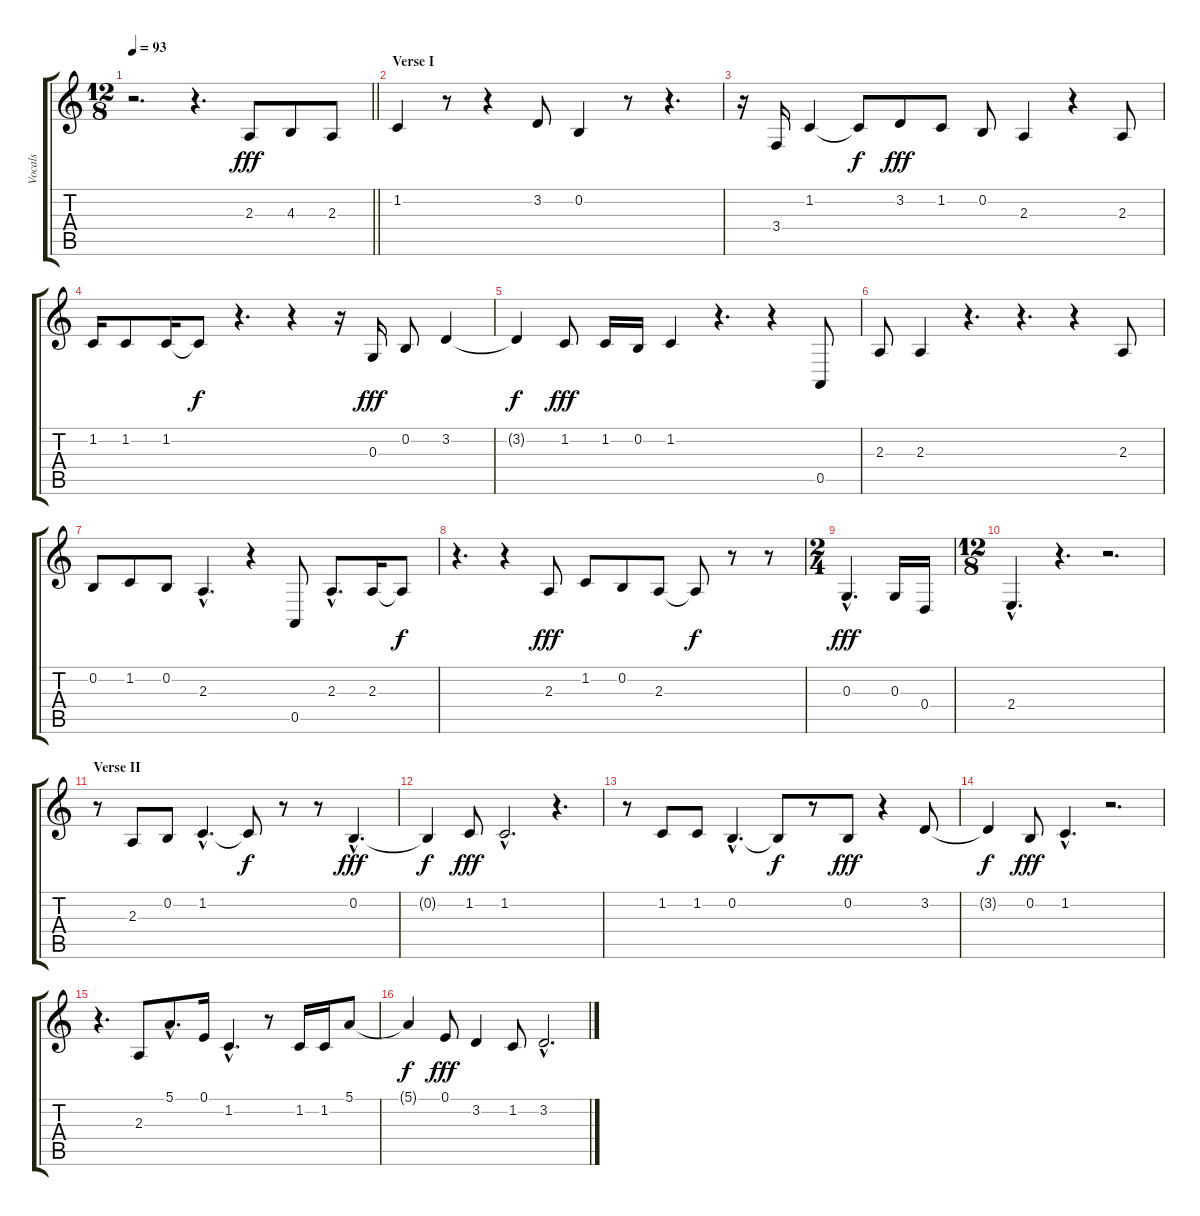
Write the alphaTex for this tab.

\track ("Vocals" "Vocals") {instrument lead6voice}
\staff {score tabs}
\tuning (E4 B3 G3 D3 A2 E2) {hide}
\ts (12 8)
\tempo 93
\clef g2
\barLineRight lightlight
\ks c
r.2{d dy fff} r.4{d} 2.3.8 4.3.8 2.3.8 |
\section ("" "Verse I")
1.2.4 r.8 r.4 3.2.8 0.2.4 r.8 r.4{d} |
r.16 3.4.16 1.2.4 1.2{t}.8{dy f} 3.2.8{dy fff} 1.2.8 0.2.8 2.3.4 r.4 2.3.8 |
1.2.16 1.2.8 1.2.16 1.2{t}.8{dy f} r.4{d} r.4 r.16 0.3.16{dy fff} 0.2.8 3.2.4 |
3.2{t}.4{dy f} 1.2.8{dy fff} 1.2.16 0.2.16 1.2.4 r.4{d} r.4 0.5.8 |
2.3.8 2.3.4 r.4{d} r.4{d} r.4 2.3.8 |
0.2.8 1.2.8 0.2.8 2.3{hac}.4{d} r.4 0.5.8 2.3{hac}.8{d} 2.3.16 2.3{t}.8{dy f} |
r.4{d} r.4 2.3.8{dy fff} 1.2.8 0.2.8 2.3.8 2.3{t}.8{dy f} r.8 r.8 |
\ts (2 4)
0.3{hac}.4{d dy fff} 0.3.16 0.4.16 |
\ts (12 8)
2.4{hac}.4{d} r.4{d} r.2{d} |
\section ("" "Verse II")
r.8 2.3.8 0.2.8 1.2{hac}.4{d} 1.2{t}.8{dy f} r.8 r.8 0.2{hac}.4{d dy fff} |
0.2{t}.4{dy f} 1.2.8{dy fff} 1.2{hac}.2{d} r.4{d} |
r.8 1.2.8 1.2.8 0.2{hac}.4{d} 0.2{t}.8{dy f} r.8 0.2.8{dy fff} r.4 3.2.8 |
3.2{t}.4{dy f} 0.2.8{dy fff} 1.2{hac}.4{d} r.2{d} |
r.4{d} 2.3.8 5.1{hac}.8{d} 0.1.16 1.2{hac}.4{d} r.8 1.2.16 1.2.16 5.1.8 |
5.1{t}.4{dy f} 0.1.8{dy fff} 3.2.4 1.2.8 3.2{hac}.2{d}
